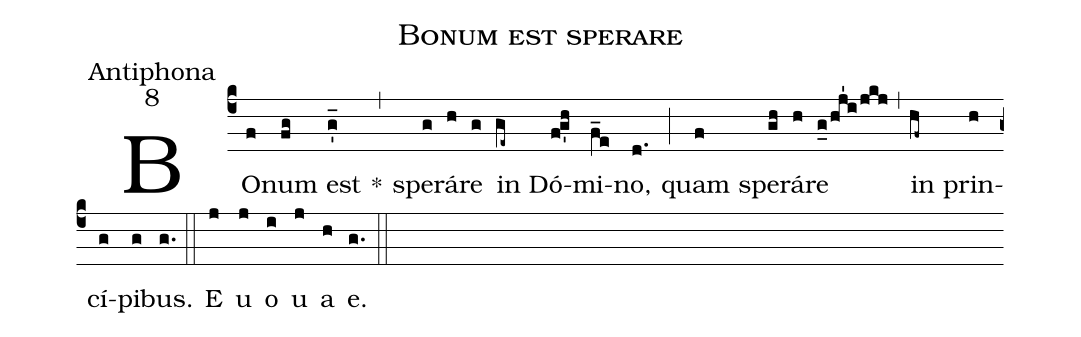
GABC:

name:Bonum est sperare;
office-part:Antiphona;
mode:8;
%%
(c4) BO(f)num(fg) est(g'_) *(,) spe(g)rá(h)re(g) in(ge~) Dó(f!g'h)mi(f_e)no,(d.) (;) quam(f) spe(gh)rá(h)re(g_0/hj'1i/jkj) (,) in(hf~) prin(h)cí(g)pi(g)bus.(g.) (::) <eu>E(j) u(j) o(i) u(j) a(h) e.</eu>(g.) (::)
